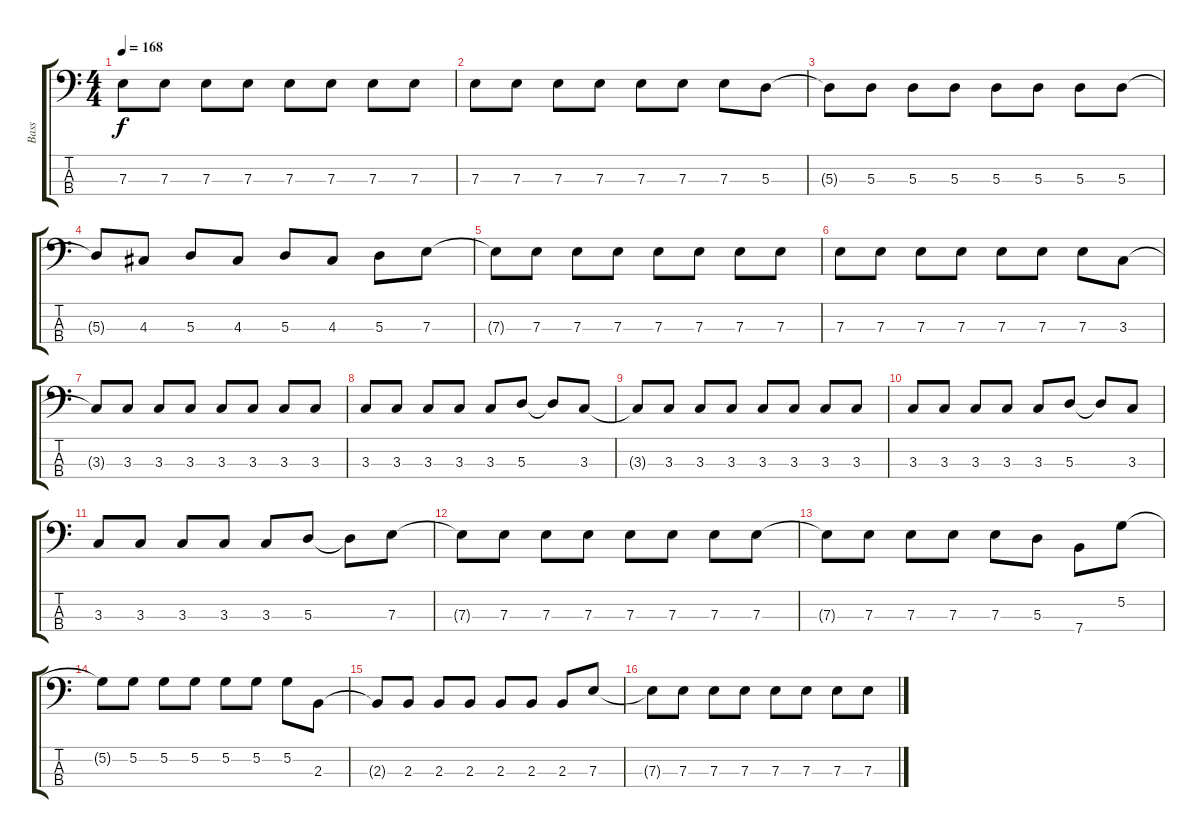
\track ("Bass" "Bass") {instrument electricbassfinger}
\staff {score tabs}
\tuning (G2 D2 A1 E1) {hide}
\ts (4 4)
\tempo 168
\clef f4
\ks c
7.3{t}.8{dy f} 7.3.8 7.3.8 7.3.8 7.3.8 7.3.8 7.3.8 7.3.8 |
7.3.8 7.3.8 7.3.8 7.3.8 7.3.8 7.3.8 7.3.8 5.3.8 |
5.3{t}.8 5.3.8 5.3.8 5.3.8 5.3.8 5.3.8 5.3.8 5.3.8 |
5.3{t}.8 4.3.8 5.3.8 4.3.8 5.3.8 4.3.8 5.3.8 7.3.8 |
7.3{t}.8 7.3.8 7.3.8 7.3.8 7.3.8 7.3.8 7.3.8 7.3.8 |
7.3.8 7.3.8 7.3.8 7.3.8 7.3.8 7.3.8 7.3.8 3.3.8 |
3.3{t}.8 3.3.8 3.3.8 3.3.8 3.3.8 3.3.8 3.3.8 3.3.8 |
3.3.8 3.3.8 3.3.8 3.3.8 3.3.8 5.3.8 5.3{t}.8 3.3.8 |
3.3{t}.8 3.3.8 3.3.8 3.3.8 3.3.8 3.3.8 3.3.8 3.3.8 |
3.3.8 3.3.8 3.3.8 3.3.8 3.3.8 5.3.8 5.3{t}.8 3.3.8 |
3.3.8 3.3.8 3.3.8 3.3.8 3.3.8 5.3.8 5.3{t}.8 7.3.8 |
7.3{t}.8 7.3.8 7.3.8 7.3.8 7.3.8 7.3.8 7.3.8 7.3.8 |
7.3{t}.8 7.3.8 7.3.8 7.3.8 7.3.8 5.3.8 7.4.8 5.2.8 |
5.2{t}.8 5.2.8 5.2.8 5.2.8 5.2.8 5.2.8 5.2.8 2.3.8 |
2.3{t}.8 2.3.8 2.3.8 2.3.8 2.3.8 2.3.8 2.3.8 7.3.8 |
7.3{t}.8 7.3.8 7.3.8 7.3.8 7.3.8 7.3.8 7.3.8 7.3.8
